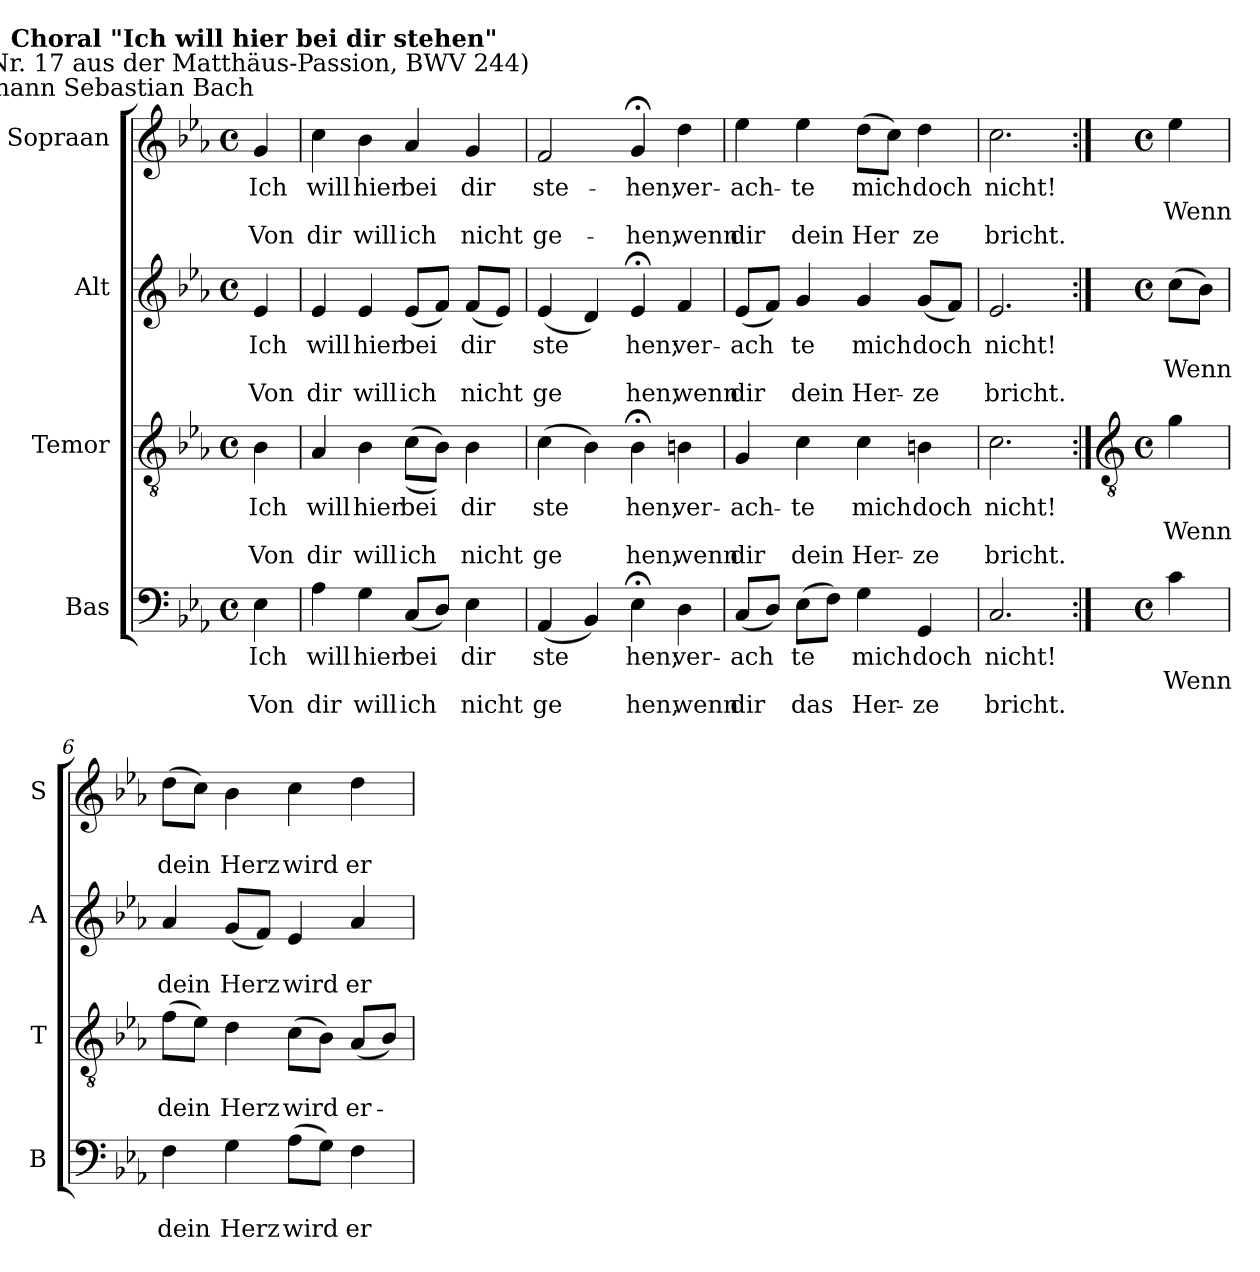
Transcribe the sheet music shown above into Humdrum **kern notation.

**kern	**text	**text	**text	**kern	**text	**text	**text	**kern	**text	**text	**text	**kern	**text	**text	**text
*part4	*part4	*part4	*part4	*part3	*part3	*part3	*part3	*part2	*part2	*part2	*part2	*part1	*part1	*part1	*part1
*staff4	*staff4	*staff4	*staff4	*staff3	*staff3	*staff3	*staff3	*staff2	*staff2	*staff2	*staff2	*staff1	*staff1	*staff1	*staff1
*I"Bas	*	*	*	*I"Temor	*	*	*	*I"Alt	*	*	*	*I"Sopraan	*	*	*
*I'B	*	*	*	*I'T	*	*	*	*I'A	*	*	*	*I'S	*	*	*
*clefF4	*	*	*	*clefGv2	*	*	*	*clefG2	*	*	*	*clefG2	*	*	*
*k[b-e-a-]	*	*	*	*k[b-e-a-]	*	*	*	*k[b-e-a-]	*	*	*	*k[b-e-a-]	*	*	*
*E-:	*	*	*	*E-:	*	*	*	*E-:	*	*	*	*E-:	*	*	*
*M4/4	*	*	*	*M4/4	*	*	*	*M4/4	*	*	*	*M4/4	*	*	*
*met(c)	*	*	*	*met(c)	*	*	*	*met(c)	*	*	*	*met(c)	*	*	*
=	=	=	=	=	=	=	=	=	=	=	=	=	=	=	=
!	!	!	!	!	!	!	!	!	!	!	!	!LO:TX:a:rj:t=Johann Sebastian Bach	!	!	!
!	!	!	!	!	!	!	!	!	!	!	!	!LO:TX:a:cj:t=(Nr. 17 aus der Matthäus-Passion, BWV 244)	!	!	!
!	!	!	!	!	!	!	!	!	!	!	!	!LO:TX:a:B:cj:t=Choral "Ich will hier bei dir stehen"	!	!	!
!	!LO:LY:b	!	!LO:LY:b	!	!LO:LY:b	!	!LO:LY:b	!	!LO:LY:b	!	!LO:LY:b	!	!LO:LY:b	!	!LO:LY:b
4E-	Ich	.	Von	4B-	Ich	.	Von	4e-	Ich	.	Von	4g	Ich	.	Von
=1	=1	=1	=1	=1	=1	=1	=1	=1	=1	=1	=1	=1	=1	=1	=1
!	!LO:LY:b	!	!LO:LY:b	!	!LO:LY:b	!	!LO:LY:b	!	!LO:LY:b	!	!LO:LY:b	!	!LO:LY:b	!	!LO:LY:b
4A-	will	.	dir	4A-	will	.	dir	4e-	will	.	dir	4cc	will	.	dir
!	!LO:LY:b	!	!LO:LY:b	!	!LO:LY:b	!	!LO:LY:b	!	!LO:LY:b	!	!LO:LY:b	!	!LO:LY:b	!	!LO:LY:b
4G	hier	.	will	4B-	hier	.	will	4e-	hier	.	will	4b-	hier	.	will
!	!LO:LY:b	!	!LO:LY:b	!	!LO:LY:b	!	!LO:LY:b	!	!LO:LY:b	!	!LO:LY:b	!	!LO:LY:b	!	!LO:LY:b
(<8CL	bei	.	ich	(>(>8cL	bei	.	ich	(<8e-L	bei	.	ich	4a-	bei	.	ich
8DJ)	.	.	.	8B-J))	.	.	.	8fJ)	.	.	.	.	.	.	.
!	!LO:LY:b	!	!LO:LY:b	!	!LO:LY:b	!	!LO:LY:b	!	!LO:LY:b	!	!LO:LY:b	!	!LO:LY:b	!	!LO:LY:b
4E-	dir	.	nicht	4B-	dir	.	nicht	(<8fL	dir	.	nicht	4g	dir	.	nicht
.	.	.	.	.	.	.	.	8e-J)	.	.	.	.	.	.	.
=2	=2	=2	=2	=2	=2	=2	=2	=2	=2	=2	=2	=2	=2	=2	=2
!	!LO:LY:b	!	!LO:LY:b	!	!LO:LY:b	!	!LO:LY:b	!	!LO:LY:b	!	!LO:LY:b	!	!LO:LY:b	!	!LO:LY:b
(<4AA-	ste	.	ge	(>4c	ste	.	ge	(<4e-	ste	.	ge	2f	ste-	.	-ge-
4BB-)	.	.	.	4B-)	.	.	.	4d)	.	.	.	.	.	.	.
!	!LO:LY:b	!	!LO:LY:b	!	!LO:LY:b	!	!LO:LY:b	!	!LO:LY:b	!	!LO:LY:b	!	!LO:LY:b	!	!LO:LY:b
4E-;<	hen;	.	hen,	4B-;<	hen;	.	hen,	4e-;<	hen;	.	hen,	4g;<	-hen;	.	hen,
!	!LO:LY:b	!	!LO:LY:b	!	!LO:LY:b	!	!LO:LY:b	!	!LO:LY:b	!	!LO:LY:b	!	!LO:LY:b	!	!LO:LY:b
4D	ver-	.	-wenn	4Bn	ver-	.	-wenn	4f	ver-	.	-wenn	4dd	ver-	.	-wenn
=3	=3	=3	=3	=3	=3	=3	=3	=3	=3	=3	=3	=3	=3	=3	=3
!	!LO:LY:b	!	!LO:LY:b	!	!LO:LY:b	!	!LO:LY:b	!	!LO:LY:b	!	!LO:LY:b	!	!LO:LY:b	!	!LO:LY:b
(<8CL	ach	.	dir	4G	ach-	.	-dir	(<8e-L	ach	.	dir	4ee-	ach-	.	-dir
8DJ)	.	.	.	.	.	.	.	8fJ)	.	.	.	.	.	.	.
!	!LO:LY:b	!	!LO:LY:b	!	!LO:LY:b	!	!LO:LY:b	!	!LO:LY:b	!	!LO:LY:b	!	!LO:LY:b	!	!LO:LY:b
(>8E-L	te	.	das	4c	te	.	dein	4g	te	.	dein	4ee-	te	.	dein
8FJ)	.	.	.	.	.	.	.	.	.	.	.	.	.	.	.
!	!LO:LY:b	!	!LO:LY:b	!	!LO:LY:b	!	!LO:LY:b	!	!LO:LY:b	!	!LO:LY:b	!	!LO:LY:b	!	!LO:LY:b
4G	mich	.	Her-	4c	mich	.	Her-	4g	mich	.	Her-	(>8ddL	mich	.	Her
.	.	.	.	.	.	.	.	.	.	.	.	8ccJ)	.	.	.
!	!LO:LY:b	!	!LO:LY:b	!	!LO:LY:b	!LO:LY:b	!LO:LY:b	!	!LO:LY:b	!	!LO:LY:b	!	!LO:LY:b	!	!LO:LY:b
4GG	-doch	.	ze	4Bn	-doch	.	ze	(<8gL	-doch	.	ze	4dd	doch	.	ze
.	.	.	.	.	.	.	.	8fJ)	.	.	.	.	.	.	.
=4	=4	=4	=4	=4	=4	=4	=4	=4	=4	=4	=4	=4	=4	=4	=4
!	!LO:LY:b	!	!LO:LY:b	!	!LO:LY:b	!	!LO:LY:b	!	!LO:LY:b	!	!LO:LY:b	!	!LO:LY:b	!	!LO:LY:b
2.C	nicht!	.	bricht.	2.c	nicht!	.	bricht.	2.e-	nicht!	.	bricht.	2.cc	nicht!	.	bricht.
!!LO:LB:g=z
=5:|!	=5:|!	=5:|!	=5:|!	=5:|!	=5:|!	=5:|!	=5:|!	=5:|!	=5:|!	=5:|!	=5:|!	=5:|!	=5:|!	=5:|!	=5:|!
*	*	*	*	*clefGv2	*	*	*	*	*	*	*	*	*	*	*
*M4/4	*	*	*	*M4/4	*	*	*	*M4/4	*	*	*	*M4/4	*	*	*
*met(c)	*	*	*	*met(c)	*	*	*	*met(c)	*	*	*	*met(c)	*	*	*
!	!	!LO:LY:b	!	!	!	!LO:LY:b	!	!	!	!LO:LY:b	!	!	!	!LO:LY:b	!
4c	.	Wenn	.	4g	.	Wenn	.	(>8ccL	.	Wenn	.	4ee-	.	Wenn	.
.	.	.	.	.	.	.	.	8b-J)	.	.	.	.	.	.	.
=6	=6	=6	=6	=6	=6	=6	=6	=6	=6	=6	=6	=6	=6	=6	=6
!	!	!LO:LY:b	!	!	!	!LO:LY:b	!	!	!	!LO:LY:b	!	!	!	!LO:LY:b	!
4F	.	dein	.	(>8fL	.	dein	.	4a-	.	dein	.	(>8ddL	.	dein	.
.	.	.	.	8e-J)	.	.	.	.	.	.	.	8ccJ)	.	.	.
!	!	!LO:LY:b	!	!	!	!LO:LY:b	!	!	!	!LO:LY:b	!	!	!	!LO:LY:b	!
4G	.	Herz	.	4d	.	Herz	.	(<8gL	.	Herz	.	4b-	.	Herz	.
.	.	.	.	.	.	.	.	8fJ)	.	.	.	.	.	.	.
!	!	!LO:LY:b	!	!	!	!LO:LY:b	!	!	!	!LO:LY:b	!	!	!	!LO:LY:b	!
(>8A-L	.	wird	.	(>8cL	.	wird	.	4e-	.	wird	.	4cc	.	wird	.
8GJ)	.	.	.	8B-J)	.	.	.	.	.	.	.	.	.	.	.
!	!	!LO:LY:b	!	!	!	!LO:LY:b	!	!	!	!LO:LY:b	!	!	!	!LO:LY:b	!
4F	.	er-	.	(<8A-L	.	er-	.	4a-	.	er-	.	4dd	.	er-	.
.	.	.	.	8B-J)	.	.	.	.	.	.	.	.	.	.	.
=	=	=	=	=	=	=	=	=	=	=	=	=	=	=	=
*-	*-	*-	*-	*-	*-	*-	*-	*-	*-	*-	*-	*-	*-	*-	*-
